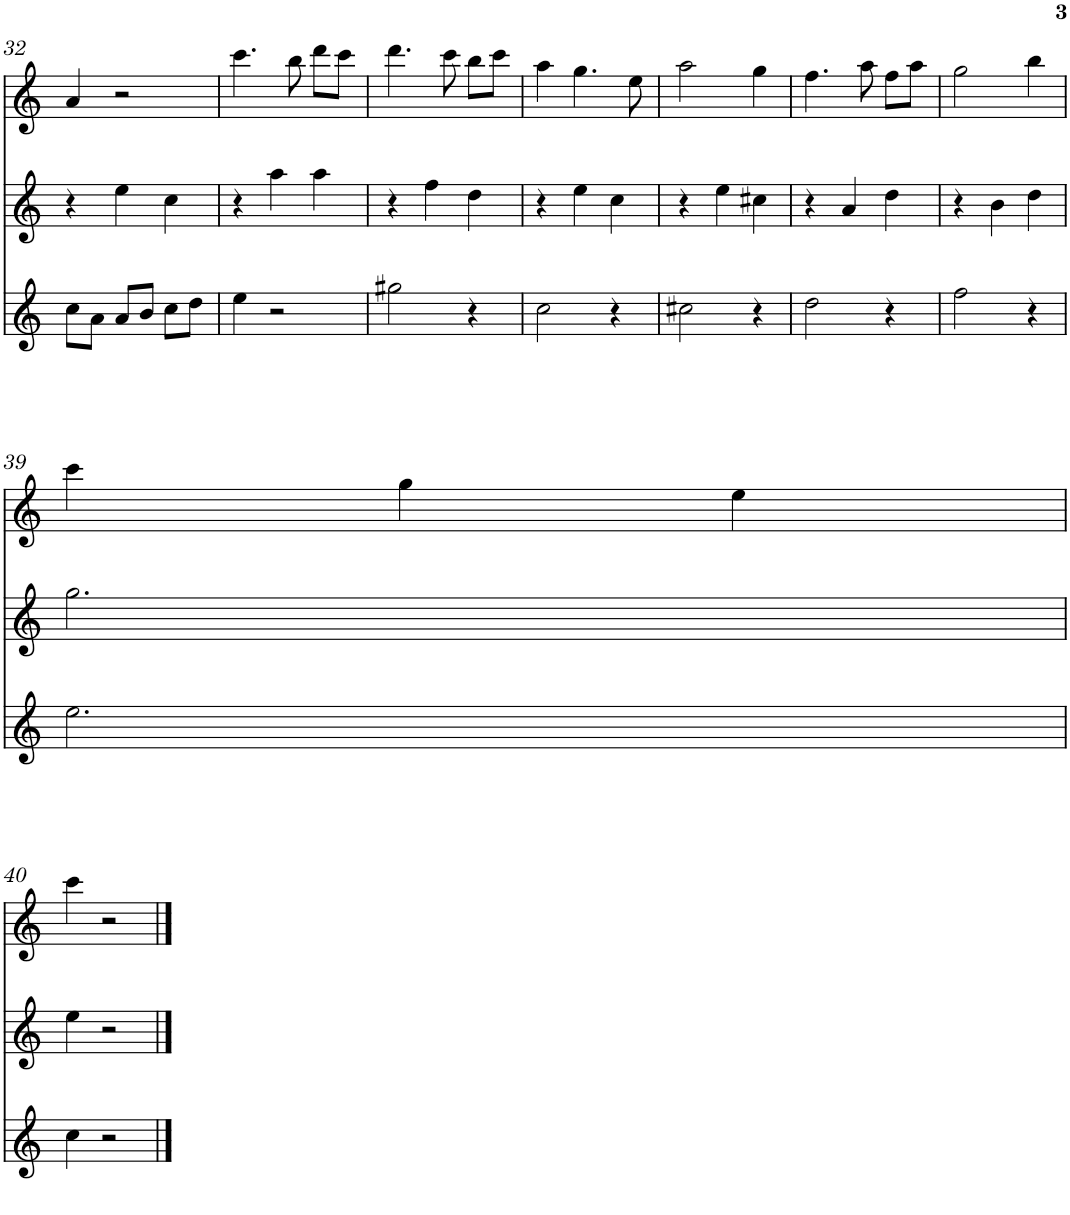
**kern	**kern	**kern
*part3	*part2	*part1
*staff3	*staff2	*staff1
*I"Gralla 3	*I"Gralla 2	*I"Gralla 1
!!LO:PB:g=z
*clefG2	*clefG2	*clefG2
*k[]	*k[]	*k[]
*M3/4	*M3/4	*M3/4
=32	=32	=32
8cc\L	4r	4a/
8a\J	.	.
8a/L	4ee\	2r
8b/J	.	.
8cc\L	4cc\	.
8dd\J	.	.
=33	=33	=33
4ee\	4r	4.ccc\
2r	4aa\	.
.	.	8bb\
.	4aa\	8ddd\L
.	.	8ccc\J
=34	=34	=34
2gg#X\	4r	4.ddd\
.	4ff\	.
.	.	8ccc\
4r	4dd\	8bb\L
.	.	8ccc\J
=35	=35	=35
2cc\	4r	4aa\
.	4ee\	4.gg\
4r	4cc\	.
.	.	8ee\
=36	=36	=36
2cc#X\	4r	2aa\
.	4ee\	.
4r	4cc#X\	4gg\
=37	=37	=37
2dd\	4r	4.ff\
.	4a/	.
.	.	8aa\
4r	4dd\	8ff\L
.	.	8aa\J
=38	=38	=38
2ff\	4r	2gg\
.	4b\	.
4r	4dd\	4bb\
!!LO:LB:g=z
=39	=39	=39
2.ee\	2.gg\	4ccc\
.	.	4gg\
.	.	4ee\
!!LO:LB:g=z
=40	=40	=40
4cc\	4ee\	4ccc\
2r	2r	2r
==	==	==
*-	*-	*-
